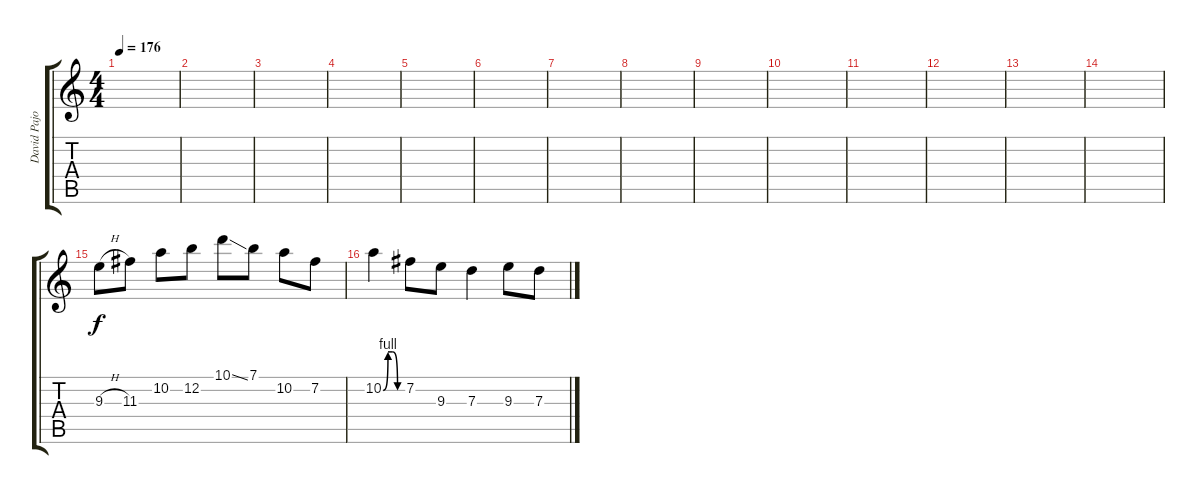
\track ("David Pajo" "David Pajo") {instrument overdrivenguitar}
\staff {score tabs}
\tuning (E4 B3 G3 D3 A2 E2) {hide}
\ts (4 4)
\tempo 176
\clef g2
\ks c
|
|
|
|
|
|
|
|
|
|
|
|
|
|
9.3{h}.8 11.3.8 10.2.8 12.2.8 10.1{ss}.8 7.1.8 10.2.8 7.2.8 |
10.2{be (custom 0 0 15 4 30 4 45 0 60 0)}.4 7.2.8 9.3.8 7.3.4 9.3.8 7.3.8
